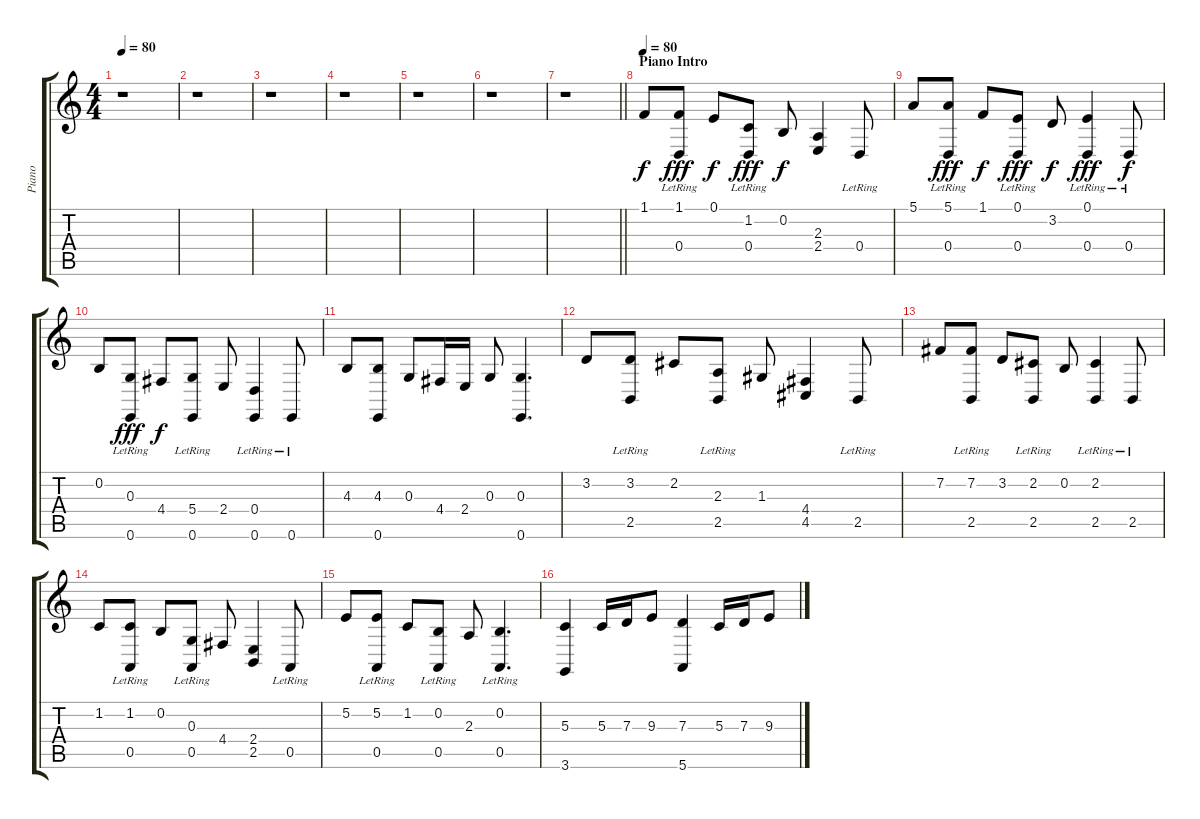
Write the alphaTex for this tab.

\track ("Piano" "Piano") {instrument acousticgrandpiano}
\staff {score tabs}
\tuning (E4 B3 G3 D3 A2 E2) {hide}
\ts (4 4)
\tempo 80
\clef g2
\ks c
r.1{dy f} |
r.1 |
r.1 |
r.1 |
r.1 |
r.1 |
\barLineRight lightlight
r.1 |
\section ("" "Piano Intro")
\tempo 80
1.1.8 (1.1 0.4{lr}).8{dy fff} 0.1.8{dy f} (1.2 0.4{lr}).8{dy fff} 0.2.8{dy f} (2.3 2.4).4 0.4{lr}.8 |
5.1.8 (5.1 0.4{lr}).8{dy fff} 1.1.8{dy f} (0.1 0.4{lr}).8{dy fff} 3.2.8{dy f} (0.1 0.4{lr}).4{dy fff} 0.4{lr}.8{dy f} |
0.2.8 (0.3 0.6{lr}).8{dy fff} 4.4.8{dy f} (5.4 0.6{lr}).8 2.4.8 (0.4 0.6{lr}).4 0.6{lr}.8 |
4.3.8 (4.3 0.6).8 0.3.8 4.4.16 2.4.16 0.3.8 (0.3 0.6).4{d} |
3.2.8 (3.2 2.5{lr}).8 2.2.8 (2.3 2.5{lr}).8 1.3.8 (4.4 4.5).4 2.5{lr}.8 |
7.2.8 (7.2 2.5{lr}).8 3.2.8 (2.2 2.5{lr}).8 0.2.8 (2.2 2.5{lr}).4 2.5{lr}.8 |
1.2.8 (1.2 0.5{lr}).8 0.2.8 (0.3 0.5{lr}).8 4.4.8 (2.4 2.5).4 0.5{lr}.8 |
5.2.8 (5.2 0.5{lr}).8 1.2.8 (0.2 0.5{lr}).8 2.3.8 (0.2 0.5{lr}).4{d} |
(5.3 3.6).4 5.3.16 7.3.16 9.3.8 (7.3 5.6).4 5.3.16 7.3.16 9.3.8
